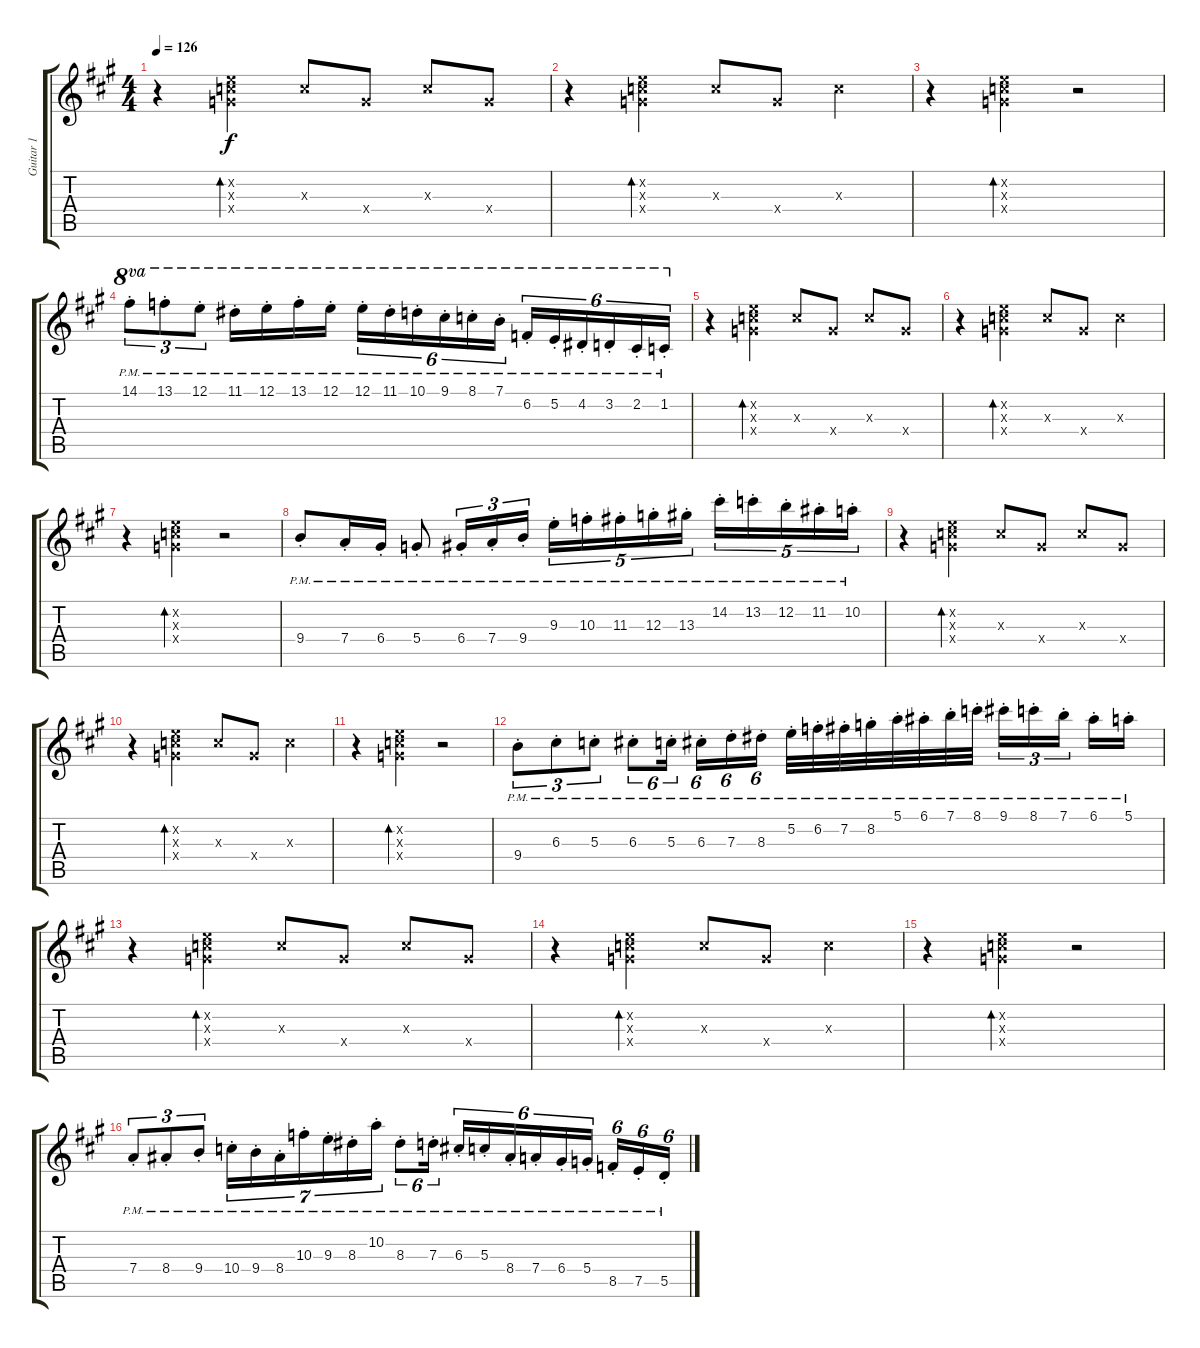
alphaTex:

\track ("Guitar 1" "Guitar 1") {instrument electricguitarclean}
\staff {score tabs}
\tuning (E4 B3 G3 D3 A2 E2) {hide}
\ts (4 4)
\tempo 126
\clef g2
\ks a
r.4{dy f} (5.2{x} 5.3{x} 5.4{x}).4{bd 240} 5.3{x}.8 5.4{x}.8 5.3{x}.8 5.4{x}.8 |
r.4 (5.2{x} 5.3{x} 5.4{x}).4{bd 240} 5.3{x}.8 5.4{x}.8 5.3{x}.4 |
r.4 (5.2{x} 5.3{x} 5.4{x}).4{bd 240} r.2 |
14.1{pm st}.8{tu (3 2) ot 8va} 13.1{pm st}.8{tu (3 2) ot 8va} 12.1{pm st}.8{tu (3 2) ot 8va} 11.1{pm st}.16{ot 8va} 12.1{pm st}.16{ot 8va} 13.1{pm st}.16{ot 8va} 12.1{pm st}.16{ot 8va} 12.1{pm st}.16{tu (6 4) ot 8va} 11.1{pm st}.16{tu (6 4) ot 8va} 10.1{pm st}.16{tu (6 4) ot 8va} 9.1{pm st}.16{tu (6 4) ot 8va} 8.1{pm st}.16{tu (6 4) ot 8va} 7.1{pm st}.16{tu (6 4) ot 8va} 6.2{pm st}.16{tu (6 4) ot 8va} 5.2{pm st}.16{tu (6 4) ot 8va} 4.2{pm st}.16{tu (6 4) ot 8va} 3.2{pm st}.16{tu (6 4) ot 8va} 2.2{pm st}.16{tu (6 4) ot 8va} 1.2{pm st}.16{tu (6 4) ot 8va} |
r.4 (5.2{x} 5.3{x} 5.4{x}).4{bd 240} 5.3{x}.8 5.4{x}.8 5.3{x}.8 5.4{x}.8 |
r.4 (5.2{x} 5.3{x} 5.4{x}).4{bd 240} 5.3{x}.8 5.4{x}.8 5.3{x}.4 |
r.4 (5.2{x} 5.3{x} 5.4{x}).4{bd 240} r.2 |
9.4{pm st}.8 7.4{pm st}.16 6.4{pm st}.16 5.4{pm st}.8 6.4{pm st}.16{tu (3 2)} 7.4{pm st}.16{tu (3 2)} 9.4{pm st}.16{tu (3 2)} 9.3{pm st}.16{tu (5 4)} 10.3{pm st}.16{tu (5 4)} 11.3{pm st}.16{tu (5 4)} 12.3{pm st}.16{tu (5 4)} 13.3{pm st}.16{tu (5 4)} 14.2{pm st}.16{tu (5 4)} 13.2{pm st}.16{tu (5 4)} 12.2{pm st}.16{tu (5 4)} 11.2{pm st}.16{tu (5 4)} 10.2{pm st}.16{tu (5 4)} |
r.4 (5.2{x} 5.3{x} 5.4{x}).4{bd 240} 5.3{x}.8 5.4{x}.8 5.3{x}.8 5.4{x}.8 |
r.4 (5.2{x} 5.3{x} 5.4{x}).4{bd 240} 5.3{x}.8 5.4{x}.8 5.3{x}.4 |
r.4 (5.2{x} 5.3{x} 5.4{x}).4{bd 240} r.2 |
9.4{pm st}.8{tu (3 2)} 6.3{pm st}.8{tu (3 2)} 5.3{pm st}.8{tu (3 2)} 6.3{pm st}.8{tu (6 4)} 5.3{pm st}.16{tu (6 4)} 6.3{pm st}.16{tu (6 4)} 7.3{pm st}.16{tu (6 4)} 8.3{pm st}.16{tu (6 4)} 5.2{pm st}.32 6.2{pm st}.32 7.2{pm st}.32 8.2{pm st}.32 5.1{pm st}.32 6.1{pm st}.32 7.1{pm st}.32 8.1{pm st}.32 9.1{pm st}.16{tu (3 2)} 8.1{pm st}.16{tu (3 2)} 7.1{pm st}.16{tu (3 2) beam splitsecondary} 6.1{pm st}.16 5.1{pm st}.16 |
r.4 (5.2{x} 5.3{x} 5.4{x}).4{bd 240} 5.3{x}.8 5.4{x}.8 5.3{x}.8 5.4{x}.8 |
r.4 (5.2{x} 5.3{x} 5.4{x}).4{bd 240} 5.3{x}.8 5.4{x}.8 5.3{x}.4 |
r.4 (5.2{x} 5.3{x} 5.4{x}).4{bd 240} r.2 |
7.4{pm st}.8{tu (3 2)} 8.4{pm st}.8{tu (3 2)} 9.4{pm st}.8{tu (3 2)} 10.4{pm st}.16{tu (7 4)} 9.4{pm st}.16{tu (7 4)} 8.4{pm st}.16{tu (7 4)} 10.3{pm st}.16{tu (7 4)} 9.3{pm st}.16{tu (7 4)} 8.3{pm st}.16{tu (7 4)} 10.2{pm st}.16{tu (7 4)} 8.3{pm st}.8{tu (6 4)} 7.3{pm st}.16{tu (6 4)} 6.3{pm st}.16{tu (6 4)} 5.3{pm st}.16{tu (6 4)} 8.4{pm st}.16{tu (6 4)} 7.4{pm st}.16{tu (6 4)} 6.4{pm st}.16{tu (6 4)} 5.4{pm st}.16{tu (6 4)} 8.5{pm st}.16{tu (6 4)} 7.5{pm st}.16{tu (6 4)} 5.5{pm st}.16{tu (6 4)}
